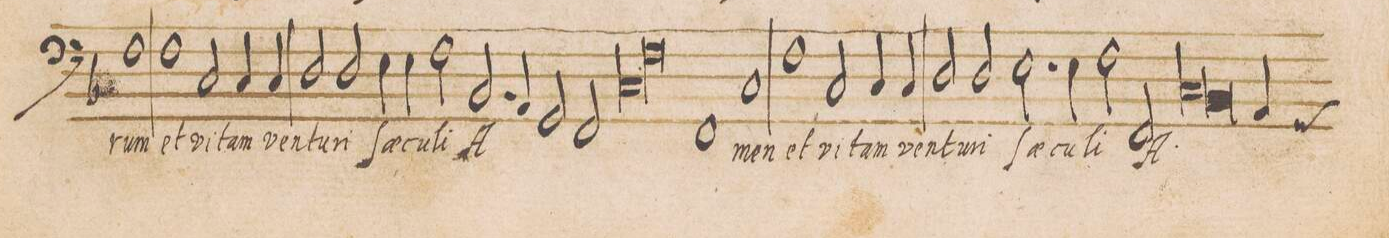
**kern	**text
*I"BASSUS	*
*clefF4	*
*k[b-]	*
*met(c)	*
*M2/1	*
1F	-rum
=174-	=174-
1F	et
2C/	vi-
4C/	-tam
4C/	ven-
=175-	=175-
2D/	-tu-
2D/	-ri
4Eny\	ſae-
4E\	-cu-
2F\	-li
=176-	=176-
2.BB-/	A-
4AA/	.
2GG/	.
2FF/	.
=177-	=177-
*lig	*
1C	.
1F	.
*Xlig	*
=178-	=178-
1FF	.
1C	-men
=179-	=179-
1F	et
2C/	vi-
4C/	-tam
4C/	ven-
=180-	=180-
2D/	-tu-
2D/	-ri
2.E\	ſae-
4E\	-cu-
=181-	=181-
2F\	-li
2FF/	A-
*lig	*
1C	.
=182-	=182-
*col	*
2.BB-/	.
*Xlig	*
*custos:GG	*
4AA/	.
*Xcol	*
*lig	*
*-	*-
